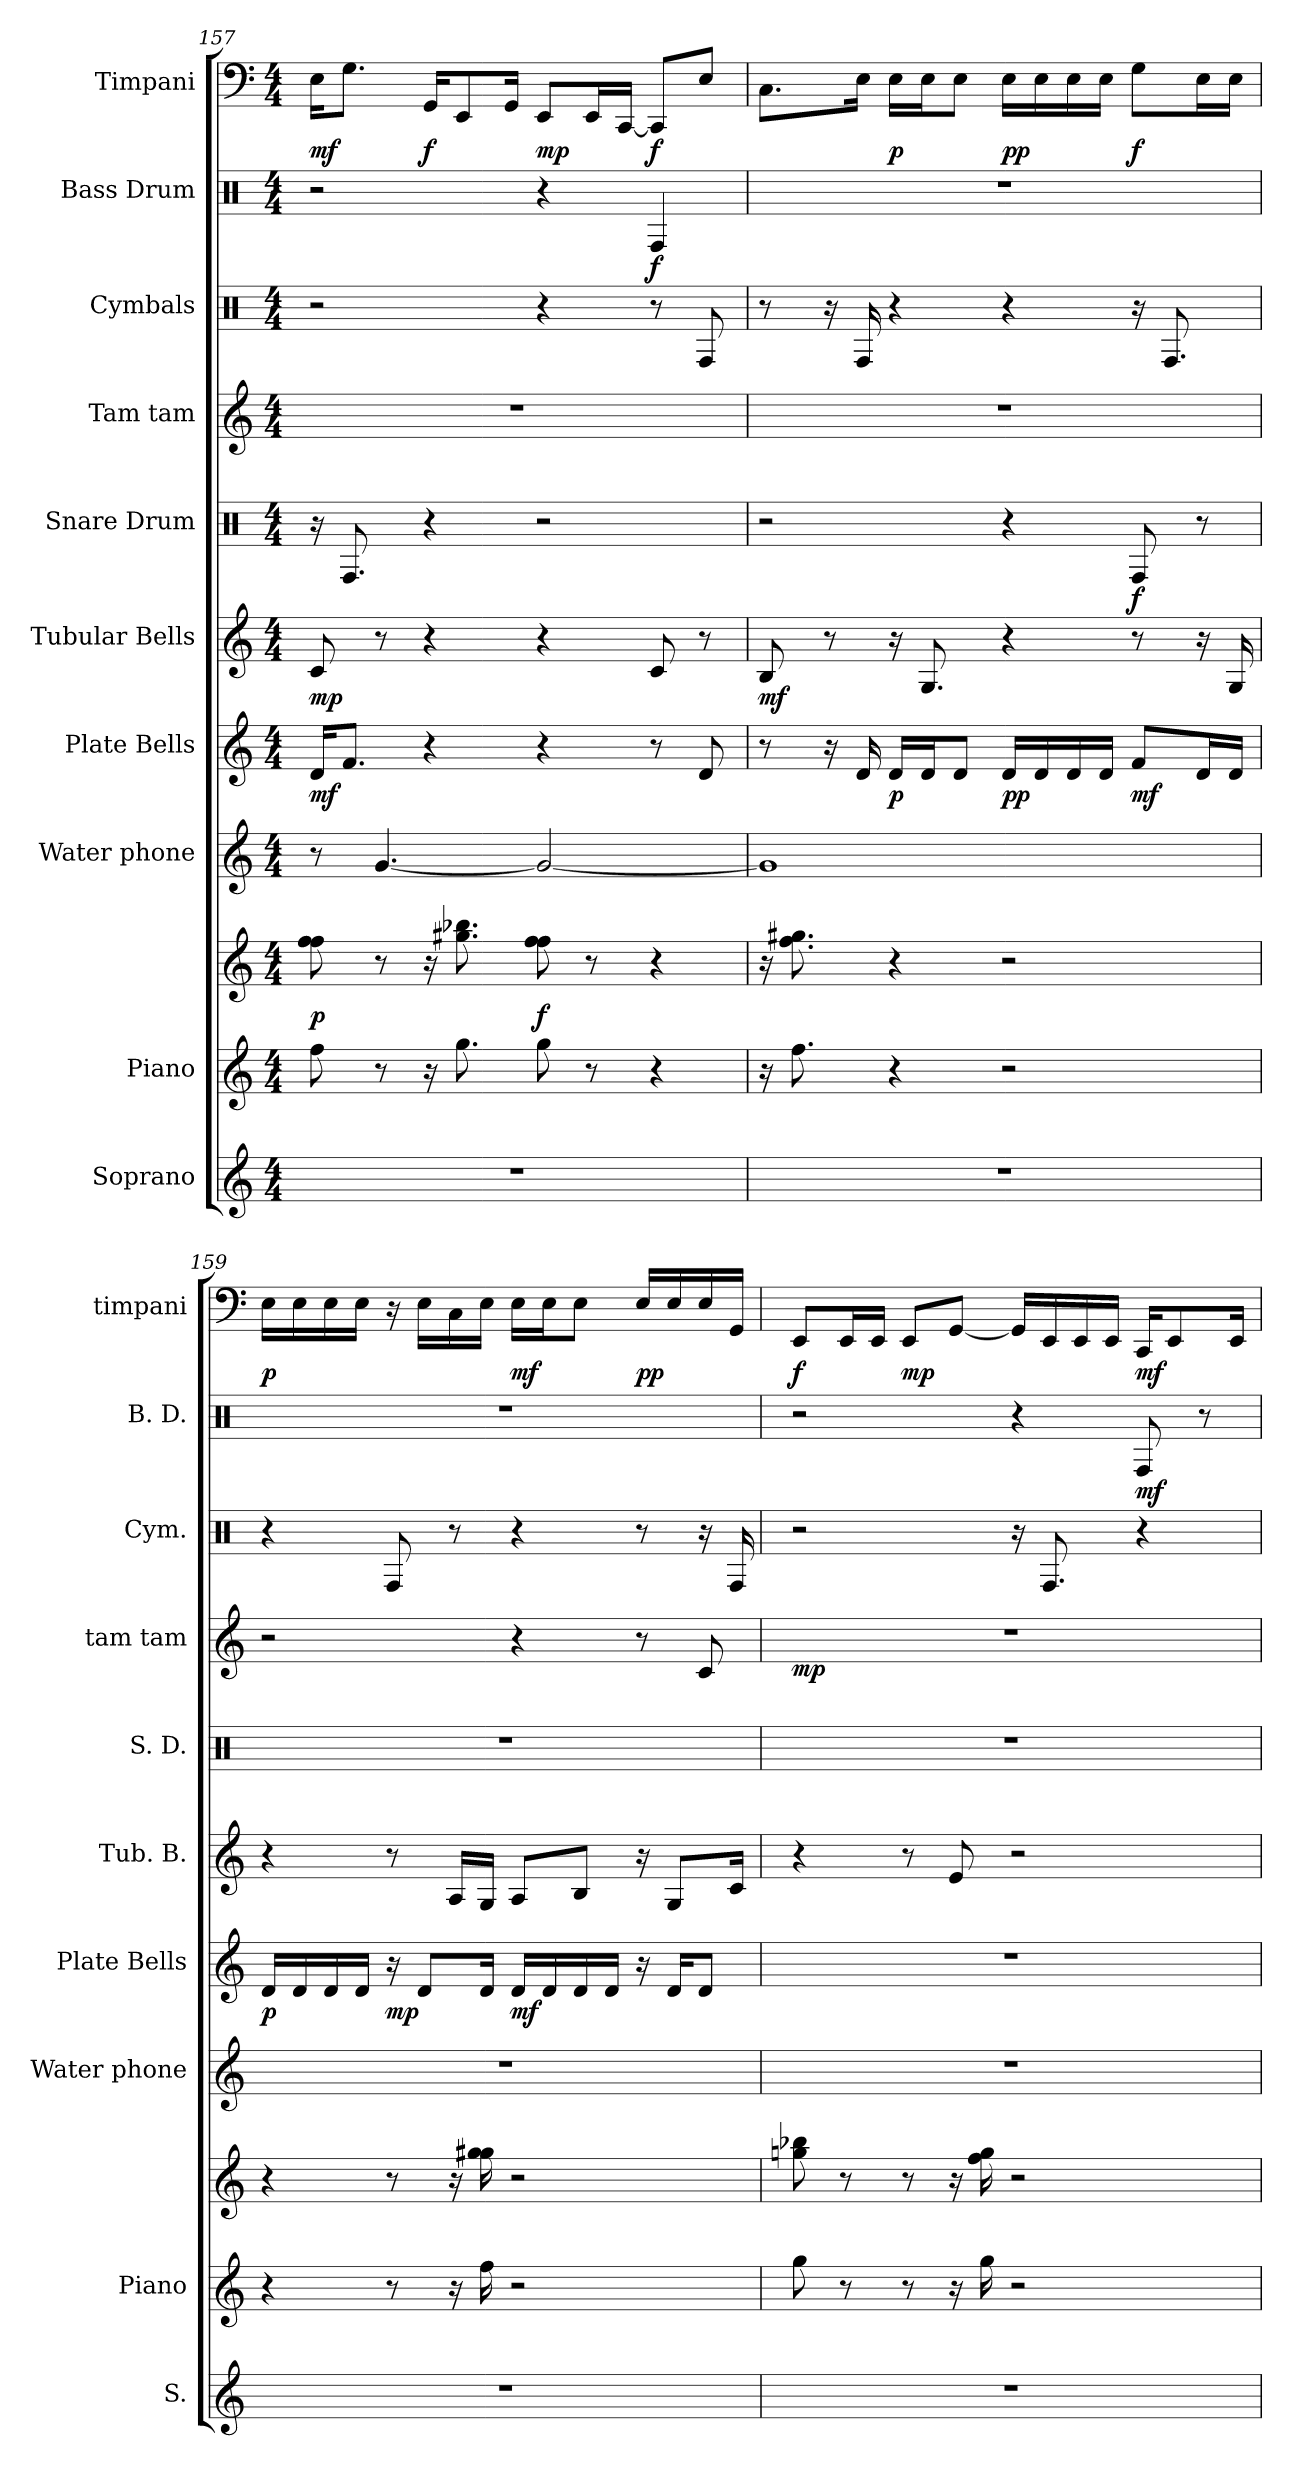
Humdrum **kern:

**kern	**kern	**kern	**dynam	**kern	**kern	**dynam	**kern	**dynam	**kern	**dynam	**kern	**dynam	**kern	**kern	**dynam	**kern	**dynam
*part10	*part9	*part9	*part9	*part8	*part7	*part7	*part6	*part6	*part5	*part5	*part4	*part4	*part3	*part2	*part2	*part1	*part1
*staff11	*staff10	*staff9	*staff9/10	*staff8	*staff7	*staff7	*staff6	*staff6	*staff5	*staff5	*staff4	*staff4	*staff3	*staff2	*staff2	*staff1	*staff1
*I"Soprano	*I"Piano	*	*	*I"Water phone	*I"Plate Bells	*	*I"Tubular Bells	*	*I"Snare Drum	*	*I"Tam tam	*	*I"Cymbals	*I"Bass Drum	*	*I"Timpani	*
*I'S.	*I'Piano	*	*	*I'Water phone	*I'Plate Bells	*	*I'Tub. B.	*	*I'S. D.	*	*I'tam tam	*	*I'Cym.	*I'B. D.	*	*I'timpani	*
*clefG2	*clefG2	*clefG2	*	*clefG2	*clefG2	*	*clefG2	*	*clefX	*	*clefG2	*	*clefX	*clefX	*	*clefF4	*
*k[]	*k[]	*k[]	*	*k[]	*k[]	*	*k[]	*	*k[]	*	*k[]	*	*k[]	*k[]	*	*k[]	*
*C:	*C:	*C:	*	*C:	*C:	*	*C:	*	*C:	*	*C:	*	*C:	*C:	*	*C:	*
*M4/4	*M4/4	*M4/4	*	*M4/4	*M4/4	*	*M4/4	*	*M4/4	*	*M4/4	*	*M4/4	*M4/4	*	*M4/4	*
=157	=157	=157	=157	=157	=157	=157	=157	=157	=157	=157	=157	=157	=157	=157	=157	=157	=157
1r	8ffi\	8ffi\ 8ffi	p	8r	16di/KL	mf	8ci/	mp	16r	.	1r	.	2r	2r	.	16Ei\KL	mf
.	.	.	.	.	8.fi/J	.	.	.	8.RFi/	.	.	.	.	.	.	8.Gi\J	.
.	8r	8r	.	[4.gi/	.	.	8r	.	.	.	.	.	.	.	.	.	.
.	16r	16r	.	.	4r	.	4r	.	4r	.	.	.	.	.	.	16GGi/KL	f
.	8.ggi\	8.gg#Xi\ 8.bb-Xi	.	.	.	.	.	.	.	.	.	.	.	.	.	8EEi/	.
.	.	.	.	.	.	.	.	.	.	.	.	.	.	.	.	16GGi/Jk	.
.	8ggi\	8ffi\ 8ffi	f	2gi/_	4r	.	4r	.	2r	.	.	.	4r	4r	.	8EEi/L	mp
.	8r	8r	.	.	.	.	.	.	.	.	.	.	.	.	.	16EEi/L	.
.	.	.	.	.	.	.	.	.	.	.	.	.	.	.	.	[16CCi/JJ	.
.	4r	4r	.	.	8r	.	8ci/	.	.	.	.	.	8r	4RFi/	f	8CCi/L]	f
.	.	.	.	.	8di/	.	8r	.	.	.	.	.	8RFi/	.	.	8Ei/J	.
!!LO:PB:g=z
=158	=158	=158	=158	=158	=158	=158	=158	=158	=158	=158	=158	=158	=158	=158	=158	=158	=158
1r	16r	16r	.	1gi]	8r	.	8Bi/	mf	2r	.	1r	.	8r	1r	.	8.Ci\L	.
.	8.ffi\	8.ffi\ 8.gg#Xi	.	.	.	.	.	.	.	.	.	.	.	.	.	.	.
.	.	.	.	.	16r	.	8r	.	.	.	.	.	16r	.	.	.	.
.	.	.	.	.	16di/	.	.	.	.	.	.	.	16RFi/	.	.	16Ei\Jk	.
.	4r	4r	.	.	16di/LL	p	16r	.	.	.	.	.	4r	.	.	16Ei\LL	p
.	.	.	.	.	16di/J	.	8.Gi/	.	.	.	.	.	.	.	.	16Ei\J	.
.	.	.	.	.	8di/J	.	.	.	.	.	.	.	.	.	.	8Ei\J	.
.	2r	2r	.	.	16di/LL	pp	4r	.	4r	.	.	.	4r	.	.	16Ei\LL	pp
.	.	.	.	.	16di/	.	.	.	.	.	.	.	.	.	.	16Ei\	.
.	.	.	.	.	16di/	.	.	.	.	.	.	.	.	.	.	16Ei\	.
.	.	.	.	.	16di/JJ	.	.	.	.	.	.	.	.	.	.	16Ei\JJ	.
.	.	.	.	.	8fi/L	mf	8r	.	8RFi/	f	.	.	16r	.	.	8Gi\L	f
.	.	.	.	.	.	.	.	.	.	.	.	.	8.RFi/	.	.	.	.
.	.	.	.	.	16di/L	.	16r	.	8r	.	.	.	.	.	.	16Ei\L	.
.	.	.	.	.	16di/JJ	.	16Gi/	.	.	.	.	.	.	.	.	16Ei\JJ	.
=159	=159	=159	=159	=159	=159	=159	=159	=159	=159	=159	=159	=159	=159	=159	=159	=159	=159
1r	4r	4r	.	1r	16di/LL	p	4r	.	1r	.	2r	.	4r	1r	.	16Ei\LL	p
.	.	.	.	.	16di/	.	.	.	.	.	.	.	.	.	.	16Ei\	.
.	.	.	.	.	16di/	.	.	.	.	.	.	.	.	.	.	16Ei\	.
.	.	.	.	.	16di/JJ	.	.	.	.	.	.	.	.	.	.	16Ei\JJ	.
.	8r	8r	.	.	16r	mp	8r	.	.	.	.	.	8RFi/	.	.	16r	.
.	.	.	.	.	8di/L	.	.	.	.	.	.	.	.	.	.	16Ei\LL	.
.	16r	16r	.	.	.	.	16Ai/LL	.	.	.	.	.	8r	.	.	16Ci\	.
.	16ffi\	16gg#Xi\ 16gg#i	.	.	16di/Jk	.	16Gi/JJ	.	.	.	.	.	.	.	.	16Ei\JJ	.
.	2r	2r	.	.	16di/LL	mf	8Ai/L	.	.	.	4r	.	4r	.	.	16Ei\LL	mf
.	.	.	.	.	16di/	.	.	.	.	.	.	.	.	.	.	16Ei\J	.
.	.	.	.	.	16di/	.	8Bi/J	.	.	.	.	.	.	.	.	8Ei\J	.
.	.	.	.	.	16di/JJ	.	.	.	.	.	.	.	.	.	.	.	.
.	.	.	.	.	16r	.	16r	.	.	.	8r	.	8r	.	.	16Ei/LL	pp
.	.	.	.	.	16di/KL	.	8Gi/L	.	.	.	.	.	.	.	.	16Ei/	.
.	.	.	.	.	8di/J	.	.	.	.	.	8ci/	.	16r	.	.	16Ei/	.
.	.	.	.	.	.	.	16ci/Jk	.	.	.	.	.	16RFi/	.	.	16GGi/JJ	.
=160	=160	=160	=160	=160	=160	=160	=160	=160	=160	=160	=160	=160	=160	=160	=160	=160	=160
1r	8ggi\	8ggni\ 8bb-Xi	.	1r	1r	.	4r	.	1r	.	1r	mp	2r	2r	.	8EEi/L	f
.	8r	8r	.	.	.	.	.	.	.	.	.	.	.	.	.	16EEi/L	.
.	.	.	.	.	.	.	.	.	.	.	.	.	.	.	.	16EEi/JJ	.
.	8r	8r	.	.	.	.	8r	.	.	.	.	.	.	.	.	8EEi/L	mp
.	16r	16r	.	.	.	.	8ei/	.	.	.	.	.	.	.	.	[8GGi/J	.
.	16ggi\	16ffi\ 16ggi	.	.	.	.	.	.	.	.	.	.	.	.	.	.	.
.	2r	2r	.	.	.	.	2r	.	.	.	.	.	16r	4r	.	16GGi/LL]	.
.	.	.	.	.	.	.	.	.	.	.	.	.	8.RFi/	.	.	16EEi/	.
.	.	.	.	.	.	.	.	.	.	.	.	.	.	.	.	16EEi/	.
.	.	.	.	.	.	.	.	.	.	.	.	.	.	.	.	16EEi/JJ	.
.	.	.	.	.	.	.	.	.	.	.	.	.	4r	8RFi/	mf	16CCi/KL	mf
.	.	.	.	.	.	.	.	.	.	.	.	.	.	.	.	8EEi/	.
.	.	.	.	.	.	.	.	.	.	.	.	.	.	8r	.	.	.
.	.	.	.	.	.	.	.	.	.	.	.	.	.	.	.	16EEi/Jk	.
=	=	=	=	=	=	=	=	=	=	=	=	=	=	=	=	=	=
*-	*-	*-	*-	*-	*-	*-	*-	*-	*-	*-	*-	*-	*-	*-	*-	*-	*-
